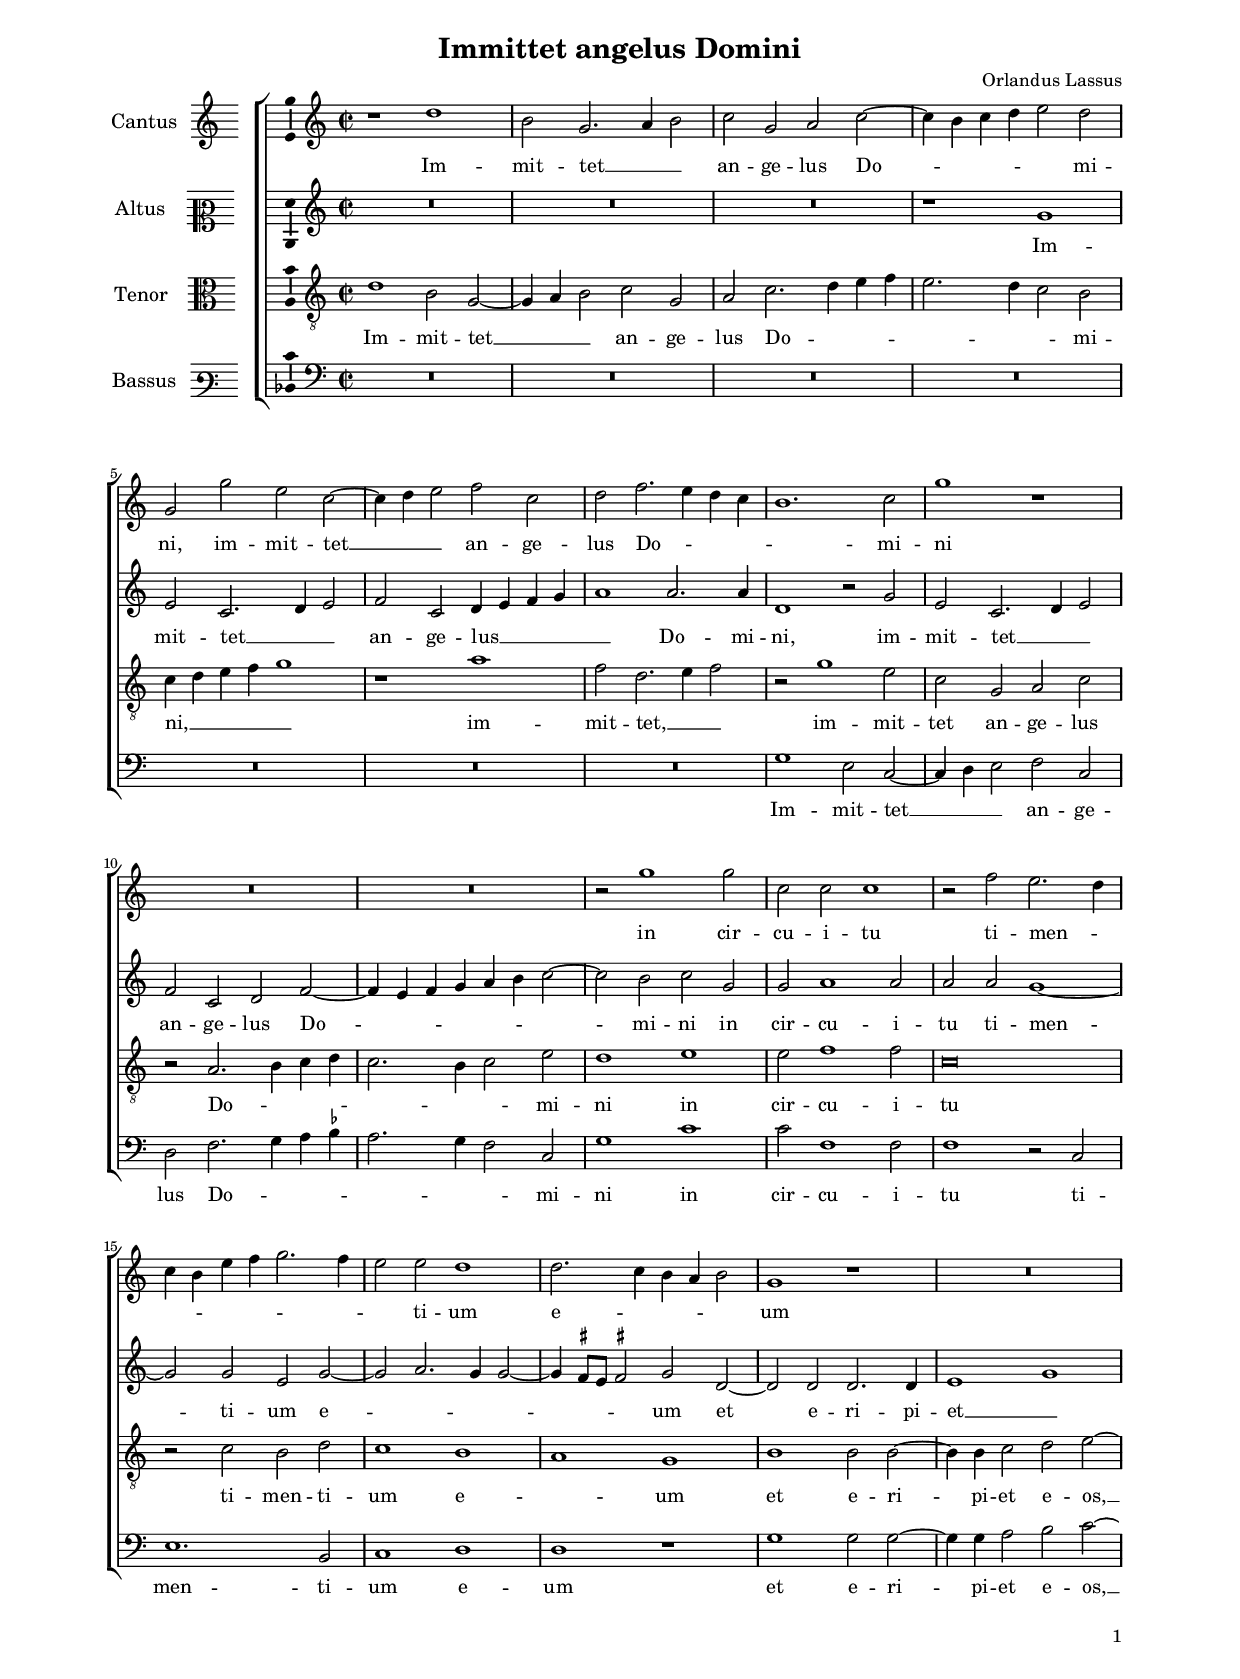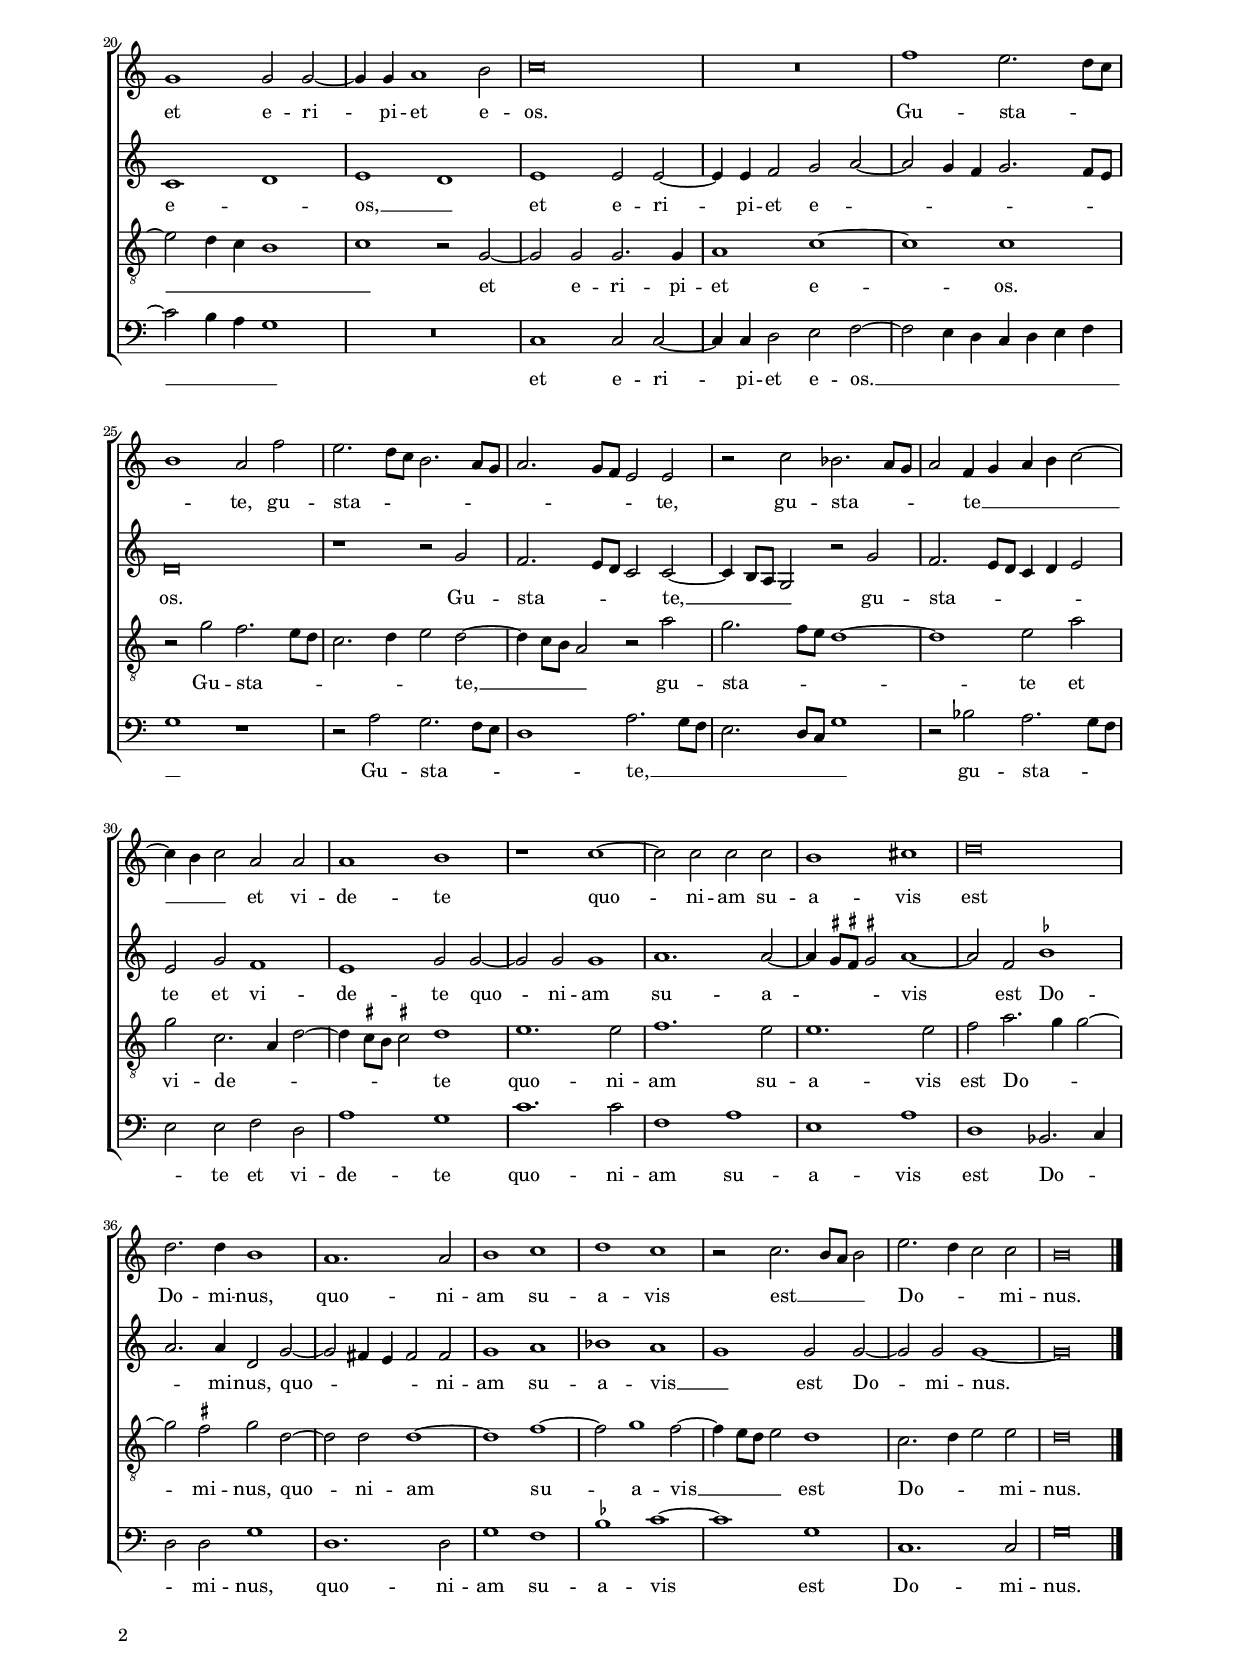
\header
{
  title="Immittet angelus Domini"
  composer="Orlandus Lassus"
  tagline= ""
}

\version "2.22.1"
\include "deutsch.ly"
#(set-global-staff-size 15.5)
% #(set-default-paper-size "letter")
#(ly:set-option 'point-and-click #f)

	
global = {
	\key c \major
	\time 2/2 \set Score.measureLength = #(ly:make-moment 2/1)
    \set Score.tempoHideNote = ##t
    \tempo 2 = 90
	\skip 1*2*42 \bar "|."
	}

	ficta = { \once \set suggestAccidentals = ##t }
	
	forget = #(define-music-function (music) (ly:music?) #{
		\accidentalStyle forget
		$music
		\accidentalStyle default
		#})
	
	m = \melisma
	me = \melismaEnd


\paper
	{
	top-margin = 1.5 \cm
	bottom-margin = 0.9 \cm
	left-margin = 2 \cm
	right-margin = 2 \cm
	ragged-bottom = ##f
	ragged-last-bottom = ##f
	print-page-number = ##f
	system-system-spacing = #'((basic-distance . 16) (minimum-distance . 13) (padding . 6) (strechability . 150))
    oddFooterMarkup=\markup   \fill-line { "" \fromproperty #'page:page-number-string }
    evenFooterMarkup=\markup  \fill-line { \fromproperty #'page:page-number-string "" }
    last-bottom-spacing = #'((basic-distance . 11) (minimum-distance . 7) (padding . 4))
	systems-per-page = 4
%	min-systems-per-page = 3
%	oddHeaderMarkup = \markup { \fill-line { \null \null \column \right-align { \fontsize #1 \fromproperty #'page:page-number-string \null } } }
%	evenHeaderMarkup = \markup { \column \right-align { \fontsize #1 \fromproperty #'page:page-number-string \null } }
	}


incipitcantus = \markup { \score {
	{
	\set Staff.instrumentName = \markup { \fontsize #1 "Cantus" }
	\key c \major
	\clef violin
	s4 \bar ""
	}
	\layout  {
	raggedright = ##t
	indent = 1.5 \cm
	line-width = 2.3\cm
	\context { \Staff \remove Time_signature_engraver }
	\override Staff.Clef.Y-extent = #'(0 . 0)
	}} \hspace #1 }
	
      
incipitaltus = \markup { \score {
	{
	\set Staff.instrumentName = \markup { \fontsize #1 "Altus" }
	\key c \major
	\clef mezzosoprano
	s4 \bar ""
	}
	\layout  {
	raggedright = ##t
	indent = 1.5 \cm
	line-width = 2.3\cm
	\context { \Staff \remove Time_signature_engraver }
	\override Staff.Clef.Y-extent = #'(0 . 0)
	}} \hspace #1 }


incipittenor = \markup { \score {
	{
	\set Staff.instrumentName = \markup { \fontsize #1 "Tenor" }
	\key c \major
	\clef alto
	s4 \bar ""
	}
	\layout  {
	raggedright = ##t
	indent = 1.5 \cm
	line-width = 2.3\cm
	\context { \Staff \remove Time_signature_engraver }
	\override Staff.Clef.Y-extent = #'(0 . 0)
	}} \hspace #1 }


incipitbassus = \markup { \score {
	{
	\set Staff.instrumentName = \markup { \fontsize #1 "Bassus" }
	\key c \major
	\clef varbaritone
	s4 \bar ""
	}
	\layout  {
	raggedright = ##t
	indent = 1.5 \cm
	line-width = 2.3\cm
	\context { \Staff \remove Time_signature_engraver }
	\override Staff.Clef.Y-extent = #'(0 . 0)
	}} \hspace #1 }


cantus =  \relative c''
	{
	r1 d
	h2 g2. \m a4 h2 \me
	c2 g a c~
	c4 \m h c d e2 \me d
%5
	g,2 g' e c~ |
	c4 \m d e2 \me f c
	d2 f2. \m e4 d c
	h1. \me c2
	g'1 r
%10
	R\breve |
	R\breve
	r2 g1 g2
	c,2 c c1
	r2 f e2. \m d4
%15
	c4 h e f g2. f4 |
	e2 \me e d1
	d2. \m c4 h a h2 \me
	g1 r
	R\breve
%20
	g1 g2 g~ |
	g4 g a1 h2
	c\breve
	R\breve
	f1 e2. \m d8 c
%25
	h1 \me a2 f' |
	e2. \m d8 c h2. a8 g
	a2. g8 f e2 \me e
	r2 c' b2. \m a8 g
	a2 \me f4 \m g a h c2~
%30
	c4 h c2 \me a a |
	a1 h
	r1 c~
	c2 c c c
	h1 cis
%35
	d\breve |
	d2. d4 h1
	a1. a2
	h1 c
	d1 c
%40
	r2 c2. \m h8 a h2 \me |
	e2. \m d4 c2 \me c
	h\breve |
	}


altus =  \relative c'
        {
	R\breve
	R\breve
	R\breve
	r1 g'
%5
	e2 c2. \m d4 e2 \me |
	f2 c d4 \m e f g
	a1 \me a2. a4
	d,1 r2 g
	e2 c2. \m d4 e2 \me
%10
	f2 c d f~ |
	f4 \m e f g a h c2~
	c2 \me h c g
	g2 a1 a2
	a2 a g1~
%15
	g2 g e g~ |
	g2 \m a2. g4 g2~
	g4 \ficta fis8 e \ficta fis!2 \me g d~
	d2 d d2. d4
	e1 \m g \me
%20
	c,1 \m d \me |
	e1 \m d \me
	e1 e2 e~
	e4 e f2 g \m a~
	a2 g4 f g2. f8 e \me
%25
	d\breve |
	r1 r2 g
	f2. \m e8 d c2 \me c~
	c4 \m h8 a g2 \me r g'
	f2. \m e8 d c4 d e2 \me
%30
	e2 g f1 |
	e1 g2 g~
	g2 g g1
	a1. a2~
	a4 \m \ficta gis8 \ficta fis \ficta gis!2 \me a1~
%35
	a2 f \ficta b1 \m |
	a2. \me a4 d,2 g~
	g2 \m fis4 e fis2 \me fis
	g1 a
	b1 a \m
%40
	g1 \me g2 g~ |
	g2 g g1~
	g\breve |
	}


tenor =  \relative c'
	{
	d1 h2 g~ 
	g4 \m a h2 \me c g
	a2 c2. \m d4 e f
	e2. d4 c2 \me h
%5
	c4 \m d e f g1 \me |
	r1 a
	f2 d2. \m e4 f2 \me
	r2 g1 e2
	c2 g a c
%10
	r2 a2. \m h4 c d |
	c2. h4 c2 \me e
	d1 e
	e2 f1 f2
	c\breve
%15
	r2 c h d |
	c1 h \m
	a1 \me g
	h1 h2 h~
	h4 h c2 d e~
%20
	e2 \m d4 c h1 |
	c1 \me r2 g~
	g2 g g2. g4
	a1 c~
	c1 c
%25
	r2 g' f2. \m e8 d |
	c2. d4 e2 \me d~
	d4 \m c8 h a2 \me r2 a'
	g2. \m f8 e d1~
	d1 \me e2 a
%30
	g2 c,2. \m a4 d2~ |
	d4 \ficta cis8 h \ficta cis!2 \me d1
	e1. e2
	f1. e2
	e1. e2
%35
	f2 a2. \m g4 g2~ |
	g2 \me \ficta fis g d~
	d2 d d1~
	d1 f~
	f2 g1 f2~
%40
	f4 \m e8 d e2 \me d1 |
	c2. \m d4 e2 \me e
	d\breve |
	}


bassus  =  \relative c
	{
	R\breve
	R\breve
	R\breve
	R\breve
%5
	R\breve |
	R\breve
	R\breve
	g'1 e2 c~
	c4 \m d e2 \me f c
%10
	d2 f2. \m g4 a \ficta b |
	a2. g4 f2 \me c
	g'1 c
	c2 f,1 f2
	f1 r2 c
%15
	e1. h2 |
	c1 d
	d1 r
	g1 g2 g~
	g4 g a2 h c~
%20
	c2 \m h4 a g1 \me |
	R\breve
	c,1 c2 c~
	c4 c d2 e f~
	f2 \m e4 d c d e f
%25
	g1 \me r |
	r2 a g2. \m f8 e
	d1 \me a'2. \m g8 f
	e2. d8 c g'1 \me
	r2 b a2. \m g8 f
%30
	e2 \me e f d |
	a'1 g
	c1. c2
	f,1 a
	e1 a
%35
	d,1 b2. \m c4 |
	d2 \me d g1
	d1. d2
	g1 f
	\ficta b1 c~
%40
	c1 g |
	c,1. c2
	g'\breve |
	}

lyricscantus = \lyricmode {
	Im -- mit -- tet __ an -- ge -- lus Do -- mi -- ni,
	im -- mit -- tet __ an -- ge -- lus Do -- mi -- ni
	in cir -- cu -- i -- tu ti -- men -- ti -- um e -- um
	et e -- ri -- pi -- et e -- os.
	Gu -- sta -- te,
	gu -- sta -- te,
	gu -- sta -- te __ et vi -- de -- te
	quo -- ni -- am su -- a -- vis est Do -- mi -- nus,
	quo -- ni -- am su -- a -- vis est __ Do -- mi -- nus.
	}


lyricsaltus = \lyricmode {
	Im -- mit -- tet __ an -- ge -- lus __ Do -- mi -- ni,
	im -- mit -- tet __ an -- ge -- lus Do -- mi -- ni
	in cir -- cu -- i -- tu ti -- men -- ti -- um e -- um
	et e -- ri -- pi -- et __ e -- os, __
	et e -- ri -- pi -- et e -- os.
	Gu -- sta -- te, __
	gu -- sta -- te et vi -- de -- te
	quo -- ni -- am su -- a -- vis est Do -- mi -- nus,
	quo -- ni -- am su -- a -- vis __ est Do -- mi -- nus.
	}


lyricstenor = \lyricmode {
	Im -- mit -- tet __ an -- ge -- lus Do -- mi -- ni, __
	im -- mit -- tet, __
	im -- mit -- tet an -- ge -- lus Do -- mi -- ni
	in cir -- cu -- i -- tu ti -- men -- ti -- um e -- um
	et e -- ri -- pi -- et e -- os, __
	et e -- ri -- pi -- et e -- os.
	Gu -- sta -- te, __
	gu -- sta -- te et vi -- de -- te
	quo -- ni -- am su -- a -- vis est Do -- mi -- nus,
	quo -- ni -- am su -- a -- vis __ est Do -- mi -- nus.
	}


lyricsbassus = \lyricmode {
	Im -- mit -- tet __ an -- ge -- lus Do -- mi -- ni
	in cir -- cu -- i -- tu ti -- men -- ti -- um e -- um
	et e -- ri -- pi -- et e -- os, __
	et e -- ri -- pi -- et e -- os. __
	Gu -- sta -- te, __
	gu -- sta -- te et vi -- de -- te
	quo -- ni -- am su -- a -- vis est Do -- mi -- nus,
	quo -- ni -- am su -- a -- vis est Do -- mi -- nus.
	}


\score
{  
    \transpose c c {
	\new ChoirStaff \with { \override StaffGrouper.staff-staff-spacing.basic-distance = #12 }
	<<

	\new Staff << \global
	\new Voice="v1" {
		\set Staff.instrumentName=\incipitcantus
		\set Staff.midiInstrument = "reed organ"
		\clef "treble"
		\cantus }
	\new Lyrics \lyricsto "v1" {\lyricscantus }
	>>


	\new Staff << \global
	\new Voice="v2" {
		\set Staff.instrumentName=\incipitaltus
		\set Staff.midiInstrument = "reed organ"
		\clef "treble" 
		\altus}
	\new Lyrics \lyricsto "v2" {\lyricsaltus }
	>>


	\new Staff << \global
	\new Voice="v3" {
		\set Staff.instrumentName=\incipittenor
		\set Staff.midiInstrument = "reed organ"
		\clef "G_8"
		\tenor }
	\new Lyrics \lyricsto "v3" {\lyricstenor }
	>>


	\new Staff << \global
	\new Voice="v4" {
		\set Staff.instrumentName=\incipitbassus
		\set Staff.midiInstrument = "reed organ"
		\clef "bass" 
		\bassus }
	\new Lyrics \lyricsto "v4" {\lyricsbassus}
	>>

	>>
	} % transpose

	\layout
	{
	indent = 2.5 \cm
	\context { \Lyrics \override VerticalAxisGroup.nonstaff-relatedstaff-spacing.padding = #1.5 }
	\context { \Staff \override TimeSignature.break-visibility = #end-of-line-invisible }
	\context { \Staff \consists "Ambitus_engraver" }
	\context { \Voice \override NoteHead.style = #'baroque }
	}

\midi
	{
	}
	
}


% EOF
